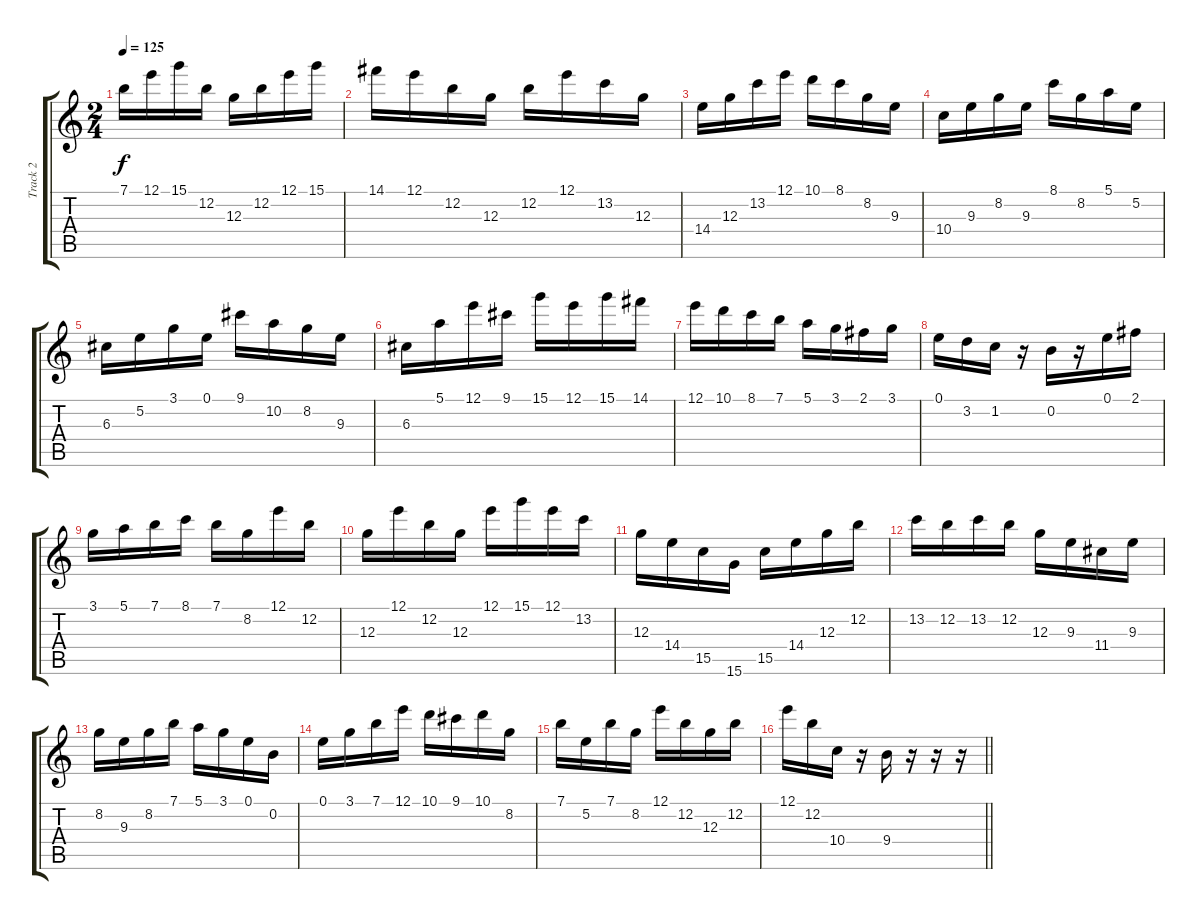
\track ("Track 2" "Track 2") {instrument slapbass1}
\staff {score tabs}
\tuning (E4 B3 G3 D3 A2 E2) {hide}
\ts (2 4)
\tempo 125
\clef g2
\ks c
7.1.16{dy f} 12.1.16 15.1.16 12.2.16 12.3.16 12.2.16 12.1.16 15.1.16 |
14.1.16 12.1.16 12.2.16 12.3.16 12.2.16 12.1.16 13.2.16 12.3.16 |
14.4.16 12.3.16 13.2.16 12.1.16 10.1.16 8.1.16 8.2.16 9.3.16 |
10.4.16 9.3.16 8.2.16 9.3.16 8.1.16 8.2.16 5.1.16 5.2.16 |
6.3.16 5.2.16 3.1.16 0.1.16 9.1.16 10.2.16 8.2.16 9.3.16 |
6.3.16 5.1.16 12.1.16 9.1.16 15.1.16 12.1.16 15.1.16 14.1.16 |
12.1.16 10.1.16 8.1.16 7.1.16 5.1.16 3.1.16 2.1.16 3.1.16 |
0.1.16 3.2.16 1.2.16 r.16 0.2.16 r.16 0.1.16 2.1.16 |
3.1.16 5.1.16 7.1.16 8.1.16 7.1.16 8.2.16 12.1.16 12.2.16 |
12.3.16 12.1.16 12.2.16 12.3.16 12.1.16 15.1.16 12.1.16 13.2.16 |
12.3.16 14.4.16 15.5.16 15.6.16 15.5.16 14.4.16 12.3.16 12.2.16 |
13.2.16 12.2.16 13.2.16 12.2.16 12.3.16 9.3.16 11.4.16 9.3.16 |
8.2.16 9.3.16 8.2.16 7.1.16 5.1.16 3.1.16 0.1.16 0.2.16 |
0.1.16 3.1.16 7.1.16 12.1.16 10.1.16 9.1.16 10.1.16 8.2.16 |
7.1.16 5.2.16 7.1.16 8.2.16 12.1.16 12.2.16 12.3.16 12.2.16 |
\barLineRight lightlight
12.1.16 12.2.16 10.4.16 r.16 9.4.16 r.16 r.16 r.16
